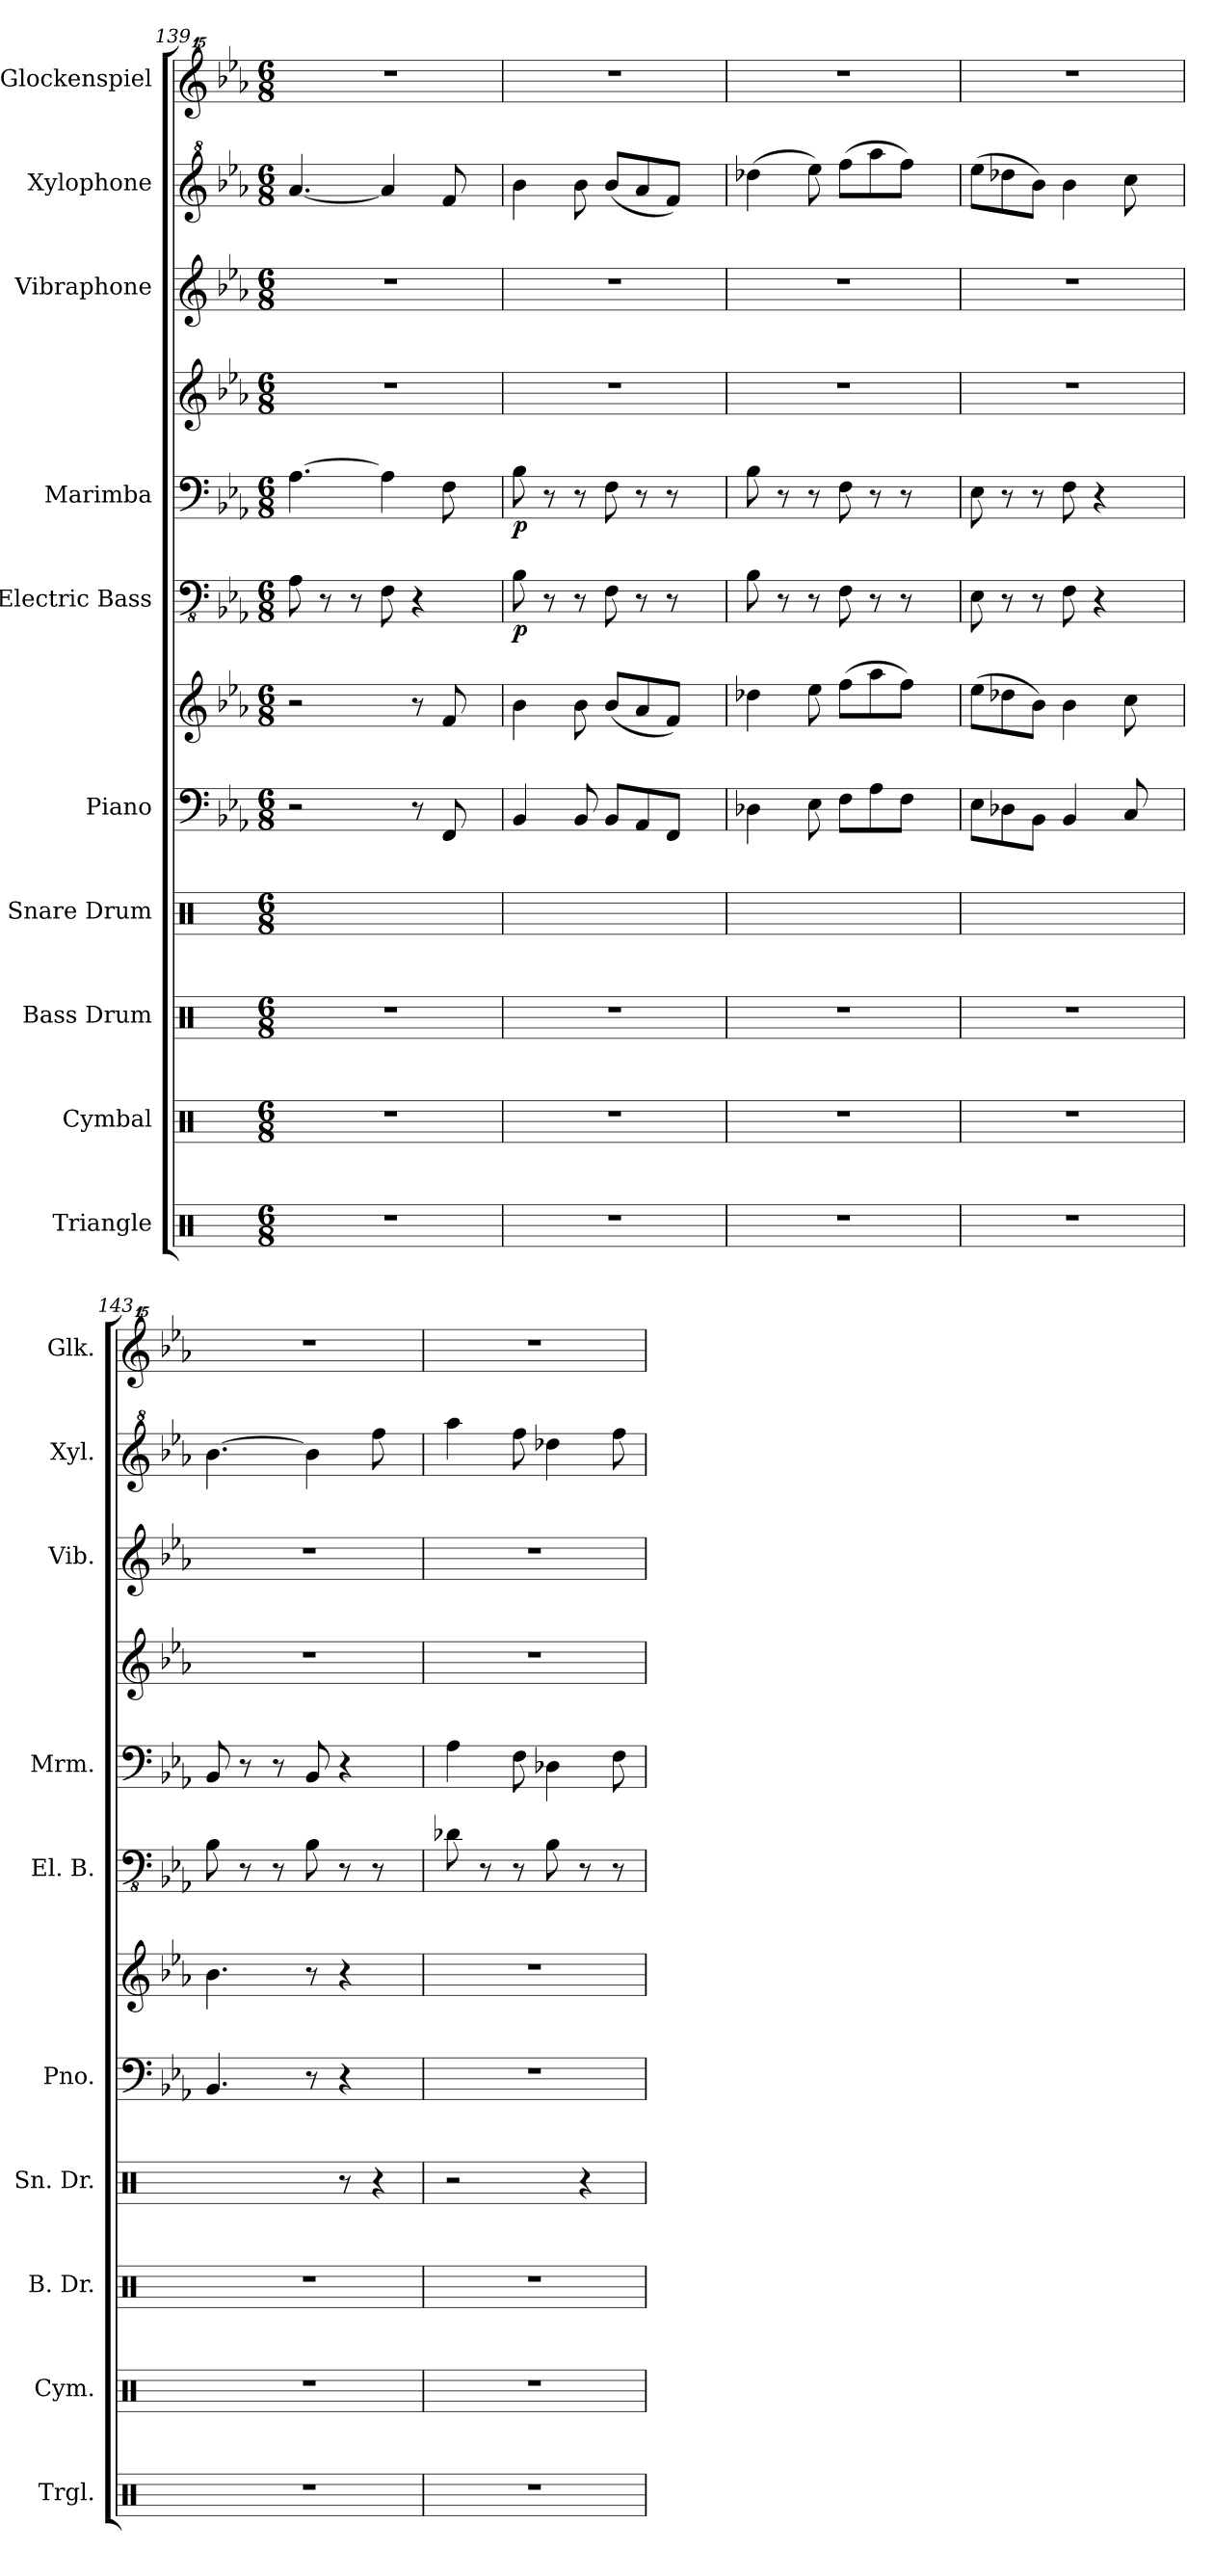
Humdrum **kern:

**kern	**kern	**kern	**kern	**kern	**kern	**dynam	**kern	**dynam	**kern	**kern	**dynam	**kern	**kern	**kern
*part10	*part9	*part8	*part7	*part6	*part6	*part6	*part5	*part5	*part4	*part4	*part4	*part3	*part2	*part1
*staff12	*staff11	*staff10	*staff9	*staff8	*staff7	*staff7/8	*staff6	*staff6	*staff5	*staff4	*staff4/5	*staff3	*staff2	*staff1
*I"Triangle	*I"Cymbal	*I"Bass Drum	*I"Snare Drum	*I"Piano	*	*	*I"Electric Bass	*	*I"Marimba	*	*	*I"Vibraphone	*I"Xylophone	*I"Glockenspiel
*I'Trgl.	*I'Cym.	*I'B. Dr.	*I'Sn. Dr.	*I'Pno.	*	*	*I'El. B.	*	*I'Mrm.	*	*	*I'Vib.	*I'Xyl.	*I'Glk.
*clefX	*clefX	*clefX	*clefX	*clefF4	*clefG2	*	*clefFv4	*	*clefF4	*clefG2	*	*clefG2	*clefG^2	*clefG^^2
*k[]	*k[]	*k[]	*k[]	*k[b-e-a-]	*k[b-e-a-]	*	*k[b-e-a-]	*	*k[b-e-a-]	*k[b-e-a-]	*	*k[b-e-a-]	*k[b-e-a-]	*k[b-e-a-]
*C:	*C:	*C:	*C:	*E-:	*E-:	*	*E-:	*	*E-:	*E-:	*	*E-:	*E-:	*E-:
*M6/8	*M6/8	*M6/8	*M6/8	*M6/8	*M6/8	*	*M6/8	*	*M6/8	*M6/8	*	*M6/8	*M6/8	*M6/8
=139	=139	=139	=139	=139	=139	=139	=139	=139	=139	=139	=139	=139	=139	=139
.	.	.	8qR/	.	.	.	.	.	.	.	.	.	.	.
2.r	2.r	2.r	4.R\	2r	2r	.	8AA-\	.	[4.A-\	2.r	.	2.r	[4.aa-/	2.r
.	.	.	.	.	.	.	8r	.	.	.	.	.	.	.
.	.	.	.	.	.	.	8r	.	.	.	.	.	.	.
.	.	.	8qR/	.	.	.	.	.	.	.	.	.	.	.
.	.	.	4.R\	.	.	.	8FF\	.	4A-\]	.	.	.	4aa-/]	.
.	.	.	.	8r	8r	.	4r	.	.	.	.	.	.	.
!	!	!	!	!	!	!LO:DY:b=2	!	!	!	!	!	!	!	!
!	!	!	!	!	!	!LO:DY:n=1:b	!	!	!	!	!	!	!	!
.	.	.	.	8FF/	8f/	mf mf	.	.	8F\	.	.	.	8ff/	.
=140	=140	=140	=140	=140	=140	=140	=140	=140	=140	=140	=140	=140	=140	=140
.	.	.	8qR/	.	.	.	.	.	.	.	.	.	.	.
!	!	!	!	!	!	!	!	!LO:DY:b	!	!	!LO:DY:b=2	!	!	!
2.r	2.r	2.r	4.R\	4BB-/	4b-\	.	8BB-\	p	8B-\	2.r	p	2.r	4bb-\	2.r
.	.	.	.	.	.	.	8r	.	8r	.	.	.	.	.
.	.	.	.	8BB-/	8b-\	.	8r	.	8r	.	.	.	8bb-\	.
.	.	.	8qR/	.	.	.	.	.	.	.	.	.	.	.
.	.	.	4.R\	8BB-/L	(8b-/L	.	8FF\	.	8F\	.	.	.	(8bb-/L	.
.	.	.	.	8AA-/	8a-/	.	8r	.	8r	.	.	.	8aa-/	.
.	.	.	.	8FF/J	8f/J)	.	8r	.	8r	.	.	.	8ff/J)	.
!!LO:PB:g=z
=141	=141	=141	=141	=141	=141	=141	=141	=141	=141	=141	=141	=141	=141	=141
.	.	.	8qR/	.	.	.	.	.	.	.	.	.	.	.
2.r	2.r	2.r	4.R\	4D-X\	4dd-X\	.	8BB-\	.	8B-\	2.r	.	2.r	(4ddd-X\	2.r
.	.	.	.	.	.	.	8r	.	8r	.	.	.	.	.
.	.	.	.	8E-\	8ee-\	.	8r	.	8r	.	.	.	8eee-\)	.
.	.	.	8qR/	.	.	.	.	.	.	.	.	.	.	.
.	.	.	4.R\	8F\L	(8ff\L	.	8FF\	.	8F\	.	.	.	(8fff\L	.
.	.	.	.	8A-\	8aa-\	.	8r	.	8r	.	.	.	8aaa-\	.
.	.	.	.	8F\J	8ff\J)	.	8r	.	8r	.	.	.	8fff\J)	.
=142	=142	=142	=142	=142	=142	=142	=142	=142	=142	=142	=142	=142	=142	=142
.	.	.	8qR/	.	.	.	.	.	.	.	.	.	.	.
2.r	2.r	2.r	4.R\	8E-\L	(8ee-\L	.	8EE-\	.	8E-\	2.r	.	2.r	(8eee-\L	2.r
.	.	.	.	8D-X\	8dd-X\	.	8r	.	8r	.	.	.	8ddd-X\	.
.	.	.	.	8BB-\J	8b-\J)	.	8r	.	8r	.	.	.	8bb-\J)	.
.	.	.	8qR/	.	.	.	.	.	.	.	.	.	.	.
.	.	.	4.R\	4BB-/	4b-\	.	8FF\	.	8F\	.	.	.	4bb-\	.
.	.	.	.	.	.	.	4r	.	4r	.	.	.	.	.
.	.	.	.	8C/	8cc\	.	.	.	.	.	.	.	8ccc\	.
=143	=143	=143	=143	=143	=143	=143	=143	=143	=143	=143	=143	=143	=143	=143
.	.	.	8qR/	.	.	.	.	.	.	.	.	.	.	.
2.r	2.r	2.r	4.R\	4.BB-/	4.b-\	.	8BB-\	.	8BB-/	2.r	.	2.r	[4.bb-\	2.r
.	.	.	.	.	.	.	8r	.	8r	.	.	.	.	.
.	.	.	.	.	.	.	8r	.	8r	.	.	.	.	.
.	.	.	8r	8r	8r	.	8BB-\	.	8BB-/	.	.	.	4bb-\]	.
.	.	.	4r	4r	4r	.	8r	.	4r	.	.	.	.	.
.	.	.	.	.	.	.	8r	.	.	.	.	.	8fff\	.
=144	=144	=144	=144	=144	=144	=144	=144	=144	=144	=144	=144	=144	=144	=144
2.r	2.r	2.r	2r	2.r	2.r	.	8D-X\	.	4A-\	2.r	.	2.r	4aaa-\	2.r
.	.	.	.	.	.	.	8r	.	.	.	.	.	.	.
.	.	.	.	.	.	.	8r	.	8F\	.	.	.	8fff\	.
.	.	.	.	.	.	.	8BB-\	.	4D-X\	.	.	.	4ddd-X\	.
.	.	.	4r	.	.	.	8r	.	.	.	.	.	.	.
.	.	.	.	.	.	.	8r	.	8F\	.	.	.	8fff\	.
=	=	=	=	=	=	=	=	=	=	=	=	=	=	=
*-	*-	*-	*-	*-	*-	*-	*-	*-	*-	*-	*-	*-	*-	*-
